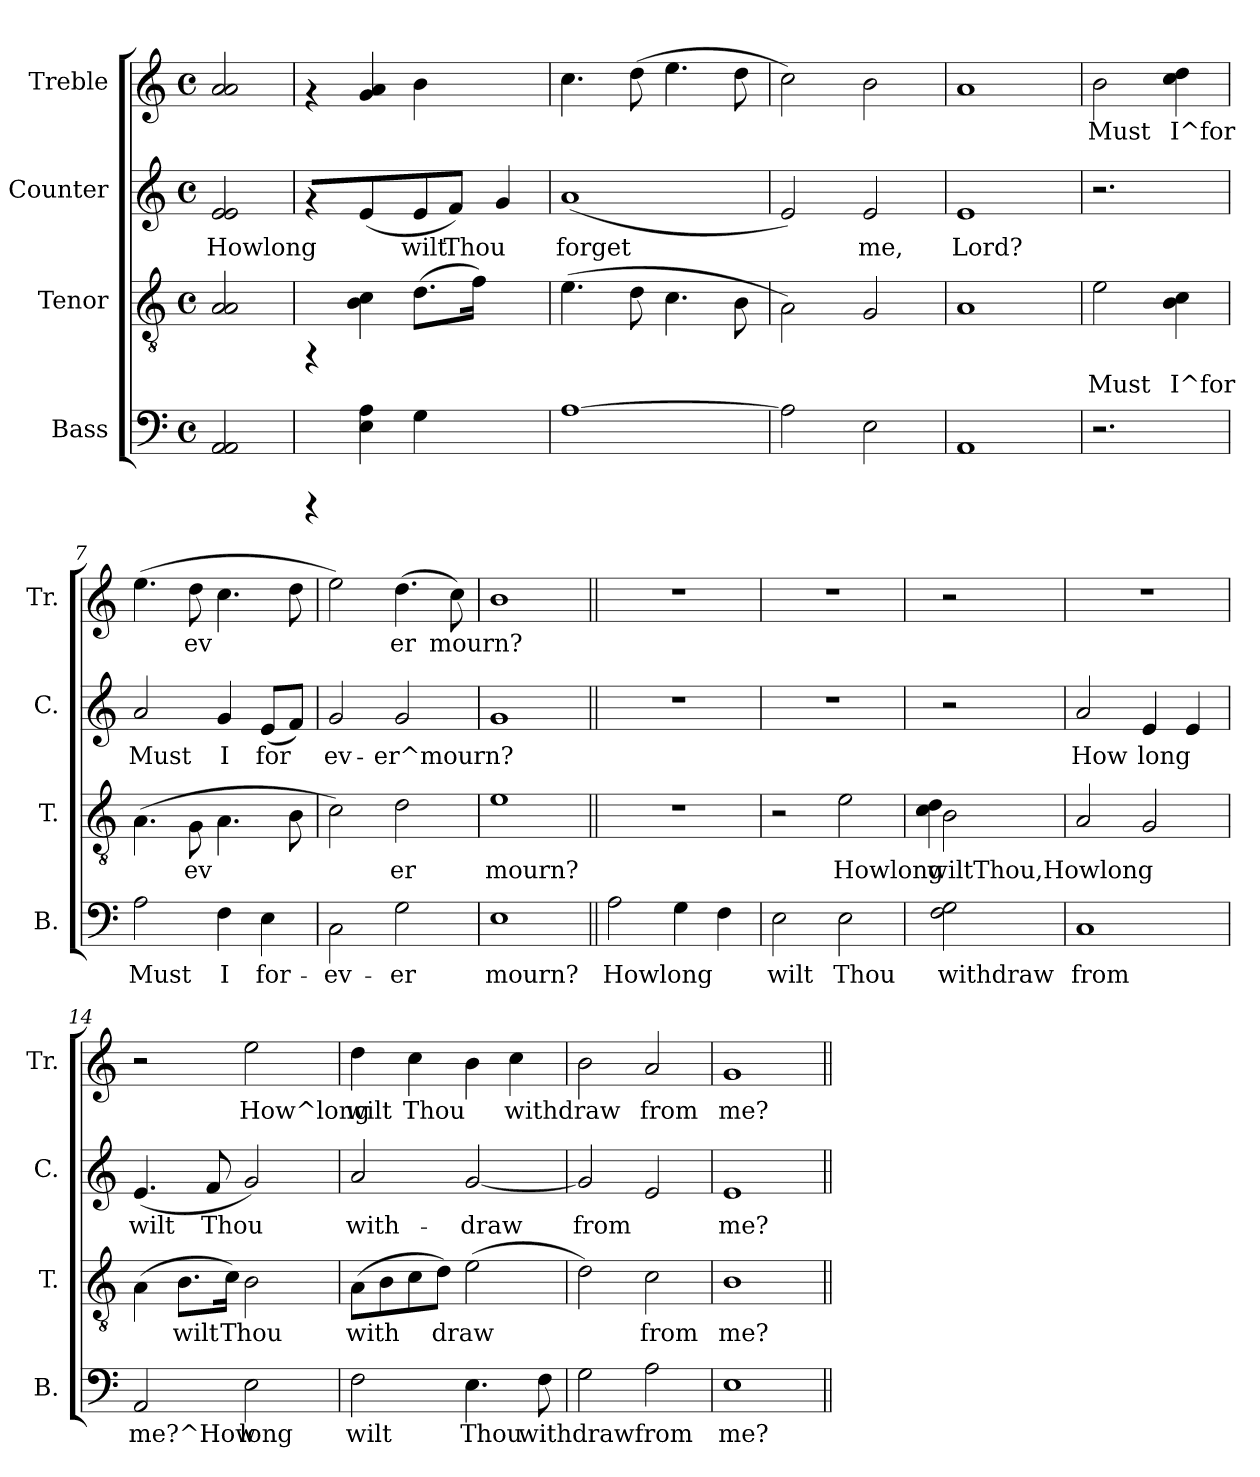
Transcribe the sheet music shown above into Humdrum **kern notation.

**kern	**text	**kern	**text	**kern	**text	**kern	**text
*part4	*part4	*part3	*part3	*part2	*part2	*part1	*part1
*staff4	*staff4	*staff3	*staff3	*staff2	*staff2	*staff1	*staff1
*I"Bass	*	*I"Tenor	*	*I"Counter	*	*I"Treble	*
*I'B.	*	*I'T.	*	*I'C.	*	*I'Tr.	*
!!LO:PB:g=z
*stria5	*	*stria5	*	*stria5	*	*stria5	*
*clefF4	*	*clefGv2	*	*clefG2	*	*clefG2	*
*k[]	*	*k[]	*	*k[]	*	*k[]	*
*C:	*	*C:	*	*C:	*	*C:	*
*M4/4	*	*M4/4	*	*M4/4	*	*M4/4	*
*met(c)	*	*met(c)	*	*met(c)	*	*met(c)	*
=1	=1	=1	=1	=1	=1	=1	=1
!	!LO:LY:b:cj	!	!LO:LY:b:cj	!	!LO:LY:b	!	!LO:LY:b:cj
2AA/ 2AA/	.	2A/ 2A/	.	2e/ 2e/	Howlong	2a/ 2a/	.
=2	=2	=2	=2	=2	=2	=2	=2
4rCCC	.	4rFF	.	4rf	.	4rf	.
!	!LO:LY:b:cj	!	!LO:LY:b:cj	!	!	!	!LO:LY:b:cj
4E\ 4A\	.	4B\ 4c\	.	(<4e/	.	4g/ 4a/	.
!	!LO:LY:b:cj	!	!LO:LY:b:cj	!	!LO:LY:b	!	!LO:LY:b:cj
4G\	.	(>8.d\L	.	8e/	wilt	4b\	.
!	!	!	!	!	!LO:LY:b	!	!
.	.	.	.	8f/J)	Thou	.	.
!	!	!	!LO:LY:b:cj	!	!	!	!
.	.	16f\J)	.	.	.	.	.
!	!	!	!	!	!LO:LY:b	!	!
4ryy	.	4ryy	.	4g/	.	4ryy	.
=3	=3	=3	=3	=3	=3	=3	=3
!	!LO:LY:b:cj	!	!LO:LY:b:cj	!	!LO:LY:b	!	!LO:LY:b:cj
[>1A	.	(>4.e\	.	(<1a	forget	4.cc\	.
!	!	!	!LO:LY:b:cj	!	!	!	!LO:LY:b:cj
.	.	8d\	.	.	.	(>8dd\	.
!	!	!	!LO:LY:b:cj	!	!	!	!LO:LY:b:cj
.	.	4.c\	.	.	.	4.ee\	.
!	!	!	!LO:LY:b:cj	!	!	!	!LO:LY:b:cj
.	.	8B\	.	.	.	8dd\	.
=4	=4	=4	=4	=4	=4	=4	=4
!	!LO:LY:b:cj	!	!LO:LY:b:cj	!	!LO:LY:b	!	!LO:LY:b:cj
2A\]	.	2A\)	.	2e/)	.	2cc\)	.
!	!LO:LY:b:cj	!	!LO:LY:b:cj	!	!LO:LY:b	!	!LO:LY:b:cj
2E\	.	2G/	.	2e/	me,	2b\	.
=5	=5	=5	=5	=5	=5	=5	=5
!	!LO:LY:b:cj	!	!LO:LY:b:cj	!	!LO:LY:b	!	!LO:LY:b:cj
1AA	.	1A	.	1e	Lord?	1a>	.
=6	=6	=6	=6	=6	=6	=6	=6
!	!	!	!LO:LY:b:cj	!	!	!	!LO:LY:b:cj
2.r	.	2e\	Must	2.r	.	2b\	Must
!	!	!	!LO:LY:b:cj	!	!	!	!LO:LY:b:cj
.	.	4c\ 4B\	I^for-	.	.	4cc\ 4dd\	I^for-
=7	=7	=7	=7	=7	=7	=7	=7
!	!LO:LY:b:cj	!	!LO:LY:b:cj	!	!LO:LY:b	!	!LO:LY:b:cj
2A\	Must	(>4.A\	--	2a/	Must	(>4.ee\	--
!	!	!	!LO:LY:b:cj	!	!	!	!LO:LY:b:cj
.	.	8G\	-ev-	.	.	8dd\	-ev-
!	!LO:LY:b:cj	!	!LO:LY:b:cj	!	!LO:LY:b	!	!LO:LY:b:cj
4F\	I	4.A\	--	4g/	I	4.cc\	--
!	!LO:LY:b:cj	!	!	!	!LO:LY:b	!	!
4E\	for-	.	.	(<8e/L	for-	.	.
!	!	!	!LO:LY:b:cj	!	!LO:LY:b	!	!LO:LY:b:cj
.	.	8B\	--	8f/J)	--	8dd\	--
=8	=8	=8	=8	=8	=8	=8	=8
!	!LO:LY:b:cj	!	!LO:LY:b:cj	!	!LO:LY:b	!	!LO:LY:b:cj
2C\	-ev-	2c\)	--	2g/	-ev-	2ee\)	--
!	!LO:LY:b:cj	!	!LO:LY:b:cj	!	!LO:LY:b	!	!LO:LY:b:cj
2G\	-er	2d\	-er	2g/	-er^mourn?	(>4.dd\	-er
!	!	!	!	!	!	!	!LO:LY:b:cj
.	.	.	.	.	.	8cc\)	mourn?
=9	=9	=9	=9	=9	=9	=9	=9
!	!LO:LY:b:cj	!	!LO:LY:b:cj	!	!LO:LY:b	!	!LO:LY:b:cj
1E	mourn?	1e	mourn?	1g	.	1b	.
=10||	=10||	=10||	=10||	=10||	=10||	=10||	=10||
!	!LO:LY:b:cj	!	!	!	!	!	!
2A\	Howlong	1r	.	1r	.	1r	.
!	!LO:LY:b:cj	!	!	!	!	!	!
4G\	.	.	.	.	.	.	.
!	!LO:LY:b:cj	!	!	!	!	!	!
4F\	.	.	.	.	.	.	.
=11	=11	=11	=11	=11	=11	=11	=11
!	!LO:LY:b:cj	!	!	!	!	!	!
2E\	wilt	2r	.	1r	.	1r	.
!	!LO:LY:b:cj	!	!LO:LY:b:cj	!	!	!	!
2E\	Thou	2e\	Howlong	.	.	.	.
=12	=12	=12	=12	=12	=12	=12	=12
!	!LO:LY:b:cj	!	!LO:LY:b:cj	!	!	!	!
*	*	*^	*	*	*	*	*
2F\ 2G\	withdraw	2B\	4d\ 4c\	wiltThou,Howlong	2r	.	2r	.
.	.	.	4ryy	.	.	.	.	.
=13	=13	=13	=13	=13	=13	=13	=13	=13
!	!LO:LY:b:cj	!	!	!LO:LY:b:cj	!	!LO:LY:b	!	!
*	*	*v	*v	*	*	*	*	*
1C	from	2A/	.	2a/	How	1r	.
!	!	!	!LO:LY:b:cj	!	!LO:LY:b	!	!
.	.	2G/	.	4e/	long	.	.
!	!	!	!	!	!LO:LY:b	!	!
.	.	.	.	4e/	.	.	.
=14	=14	=14	=14	=14	=14	=14	=14
!	!LO:LY:b:cj	!	!LO:LY:b:cj	!	!LO:LY:b	!	!
2AA/	me?^How	(>4A\	.	(<4.e/	wilt	2r	.
!	!	!	!LO:LY:b:cj	!	!	!	!
.	.	8.B\L	wilt	.	.	.	.
!	!	!	!	!	!LO:LY:b	!	!
.	.	.	.	8f/	Thou	.	.
!	!	!	!LO:LY:b:cj	!	!	!	!
.	.	16c\J)	Thou	.	.	.	.
!	!LO:LY:b:cj	!	!LO:LY:b:cj	!	!LO:LY:b	!	!LO:LY:b:cj
2E\	long	2B\	.	2g/)	.	2ee>\	How^long
=15	=15	=15	=15	=15	=15	=15	=15
!	!LO:LY:b:cj	!	!LO:LY:b:cj	!	!LO:LY:b	!	!LO:LY:b:cj
2F\	wilt	(>8A\L	with-	2a/	with-	4dd>\	wilt
!	!	!	!LO:LY:b:cj	!	!	!	!
.	.	8B\	--	.	.	.	.
!	!	!	!LO:LY:b:cj	!	!	!	!LO:LY:b:cj
.	.	8c\	--	.	.	4cc\	Thou
!	!	!	!LO:LY:b:cj	!	!	!	!
.	.	8d\J)	-draw	.	.	.	.
!	!LO:LY:b:cj	!	!LO:LY:b:cj	!	!LO:LY:b	!	!LO:LY:b:cj
4.E\	Thou	(>2e\	.	[<2g/	-draw	4b\	.
!	!	!	!	!	!	!	!LO:LY:b:cj
.	.	.	.	.	.	4cc\	withdraw
!	!LO:LY:b:cj	!	!	!	!	!	!
8F\	withdrawfrom	.	.	.	.	.	.
=16	=16	=16	=16	=16	=16	=16	=16
!	!LO:LY:b:cj	!	!LO:LY:b:cj	!	!LO:LY:b	!	!LO:LY:b:cj
2G\	.	2d\)	.	2g/]	from	2b\	.
!	!LO:LY:b:cj	!	!LO:LY:b:cj	!	!LO:LY:b	!	!LO:LY:b:cj
2A\	.	2c\	from	2e/	.	2a/	from
=17	=17	=17	=17	=17	=17	=17	=17
!	!LO:LY:b:cj	!	!LO:LY:b:cj	!	!LO:LY:b	!	!LO:LY:b:cj
1E	me?	1B	me?	1e	me?	1g	me?
=||	=||	=||	=||	=||	=||	=||	=||
*-	*-	*-	*-	*-	*-	*-	*-
